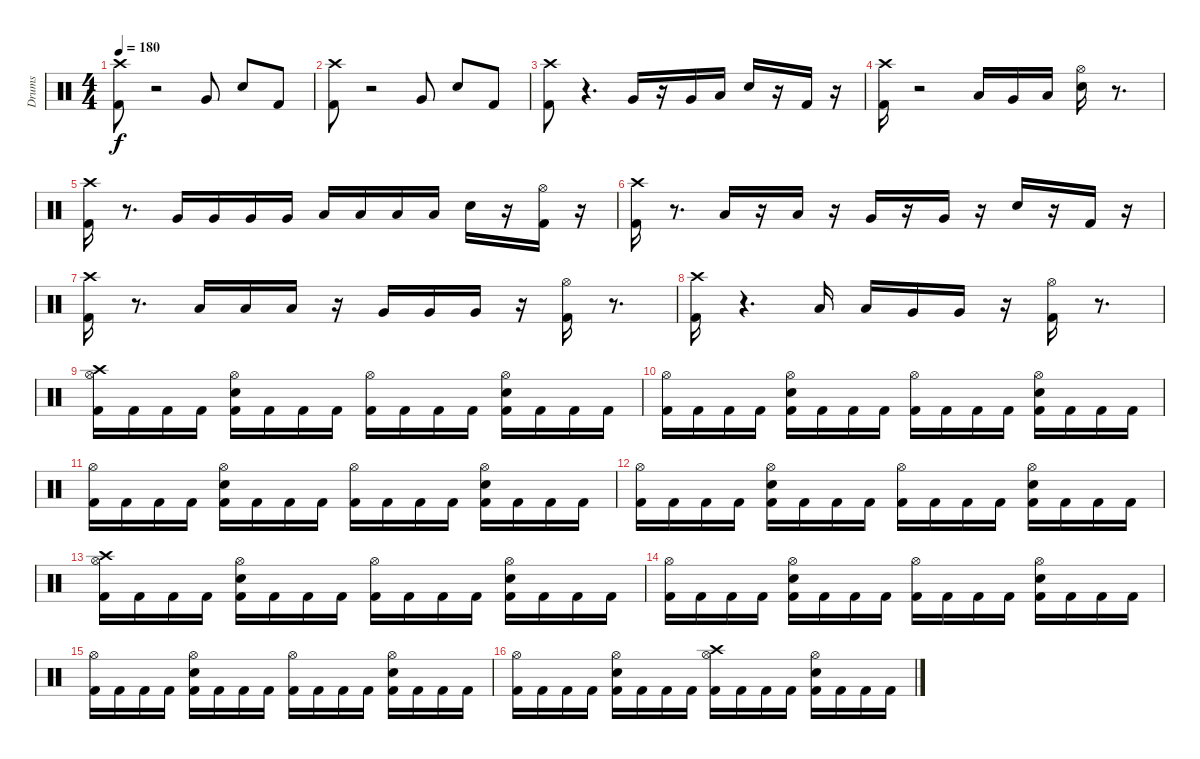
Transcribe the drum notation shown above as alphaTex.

\track ("Drums" "Drums") {instrument percussion}
\staff {score}
\articulation defaults
\ts (4 4)
\tempo 180
\clef neutral
\ks c
("Kick (hit) 2" "Crash high (hit)").8{dy f} r.2 "Very Low Tom (hit)".8 "Snare (hit) 2".8 "Kick (hit) 2".8 |
("Kick (hit) 2" "Crash high (hit)").8 r.2 "Very Low Tom (hit)".8 "Snare (hit) 2".8 "Kick (hit) 2".8 |
("Kick (hit) 2" "Crash high (hit)").8 r.4{d} "Very Low Tom (hit)".16 r.16 "Very Low Tom (hit)".16 "Low Floor Tom (hit)".16 "Snare (hit) 2".16 r.16 "Kick (hit) 2".16 r.16 |
("Kick (hit) 2" "Crash high (hit)").16 r.2 "Low Tom (hit)".16 "Very Low Tom (hit)".16 "Low Floor Tom (hit)".16 ("Snare (hit) 2" "Hi-Hat (open)").16 r.8{d} |
("Kick (hit) 2" "Crash high (hit)").16 r.8{d} "Very Low Tom (hit)".16 "Very Low Tom (hit)".16 "Very Low Tom (hit)".16 "Very Low Tom (hit)".16 "Low Tom (hit)".16 "Low Tom (hit)".16 "Low Tom (hit)".16 "Low Tom (hit)".16 "Snare (hit) 2".16 r.16 ("Kick (hit) 2" "Hi-Hat (open)").16 r.16 |
("Kick (hit) 2" "Crash high (hit)").16 r.8{d} "Low Floor Tom (hit)".16 r.16 "Low Floor Tom (hit)".16 r.16 "Very Low Tom (hit)".16 r.16 "Very Low Tom (hit)".16 r.16 "Snare (hit) 2".16 r.16 "Kick (hit) 2".16 r.16 |
("Kick (hit) 2" "Crash high (hit)").16 r.8{d} "Low Floor Tom (hit)".16 "Low Floor Tom (hit)".16 "Low Floor Tom (hit)".16 r.16 "Very Low Tom (hit)".16 "Very Low Tom (hit)".16 "Very Low Tom (hit)".16 r.16 ("Kick (hit) 2" "Hi-Hat (open)").16 r.8{d} |
("Kick (hit) 2" "Crash high (hit)").16 r.4{d} "Low Tom (hit)".16 "Low Tom (hit)".16 "Very Low Tom (hit)".16 "Very Low Tom (hit)".16 r.16 ("Kick (hit) 2" "Hi-Hat (open)").16 r.8{d} |
("Kick (hit) 2" "Hi-Hat (open)" "Crash high (hit)").16 "Kick (hit) 2".16 "Kick (hit) 2".16 "Kick (hit) 2".16 ("Kick (hit) 2" "Snare (hit) 2" "Hi-Hat (open)").16 "Kick (hit) 2".16 "Kick (hit) 2".16 "Kick (hit) 2".16 ("Kick (hit) 2" "Hi-Hat (open)").16 "Kick (hit) 2".16 "Kick (hit) 2".16 "Kick (hit) 2".16 ("Kick (hit) 2" "Snare (hit) 2" "Hi-Hat (open)").16 "Kick (hit) 2".16 "Kick (hit) 2".16 "Kick (hit) 2".16 |
("Hi-Hat (open)" "Kick (hit) 2").16 "Kick (hit) 2".16 "Kick (hit) 2".16 "Kick (hit) 2".16 ("Kick (hit) 2" "Snare (hit) 2" "Hi-Hat (open)").16 "Kick (hit) 2".16 "Kick (hit) 2".16 "Kick (hit) 2".16 ("Kick (hit) 2" "Hi-Hat (open)").16 "Kick (hit) 2".16 "Kick (hit) 2".16 "Kick (hit) 2".16 ("Kick (hit) 2" "Snare (hit) 2" "Hi-Hat (open)").16 "Kick (hit) 2".16 "Kick (hit) 2".16 "Kick (hit) 2".16 |
("Hi-Hat (open)" "Kick (hit) 2").16 "Kick (hit) 2".16 "Kick (hit) 2".16 "Kick (hit) 2".16 ("Kick (hit) 2" "Snare (hit) 2" "Hi-Hat (open)").16 "Kick (hit) 2".16 "Kick (hit) 2".16 "Kick (hit) 2".16 ("Kick (hit) 2" "Hi-Hat (open)").16 "Kick (hit) 2".16 "Kick (hit) 2".16 "Kick (hit) 2".16 ("Kick (hit) 2" "Snare (hit) 2" "Hi-Hat (open)").16 "Kick (hit) 2".16 "Kick (hit) 2".16 "Kick (hit) 2".16 |
("Hi-Hat (open)" "Kick (hit) 2").16 "Kick (hit) 2".16 "Kick (hit) 2".16 "Kick (hit) 2".16 ("Kick (hit) 2" "Snare (hit) 2" "Hi-Hat (open)").16 "Kick (hit) 2".16 "Kick (hit) 2".16 "Kick (hit) 2".16 ("Kick (hit) 2" "Hi-Hat (open)").16 "Kick (hit) 2".16 "Kick (hit) 2".16 "Kick (hit) 2".16 ("Kick (hit) 2" "Snare (hit) 2" "Hi-Hat (open)").16 "Kick (hit) 2".16 "Kick (hit) 2".16 "Kick (hit) 2".16 |
("Kick (hit) 2" "Hi-Hat (open)" "Crash high (hit)").16 "Kick (hit) 2".16 "Kick (hit) 2".16 "Kick (hit) 2".16 ("Kick (hit) 2" "Snare (hit) 2" "Hi-Hat (open)").16 "Kick (hit) 2".16 "Kick (hit) 2".16 "Kick (hit) 2".16 ("Kick (hit) 2" "Hi-Hat (open)").16 "Kick (hit) 2".16 "Kick (hit) 2".16 "Kick (hit) 2".16 ("Kick (hit) 2" "Snare (hit) 2" "Hi-Hat (open)").16 "Kick (hit) 2".16 "Kick (hit) 2".16 "Kick (hit) 2".16 |
("Hi-Hat (open)" "Kick (hit) 2").16 "Kick (hit) 2".16 "Kick (hit) 2".16 "Kick (hit) 2".16 ("Kick (hit) 2" "Snare (hit) 2" "Hi-Hat (open)").16 "Kick (hit) 2".16 "Kick (hit) 2".16 "Kick (hit) 2".16 ("Kick (hit) 2" "Hi-Hat (open)").16 "Kick (hit) 2".16 "Kick (hit) 2".16 "Kick (hit) 2".16 ("Kick (hit) 2" "Snare (hit) 2" "Hi-Hat (open)").16 "Kick (hit) 2".16 "Kick (hit) 2".16 "Kick (hit) 2".16 |
("Hi-Hat (open)" "Kick (hit) 2").16 "Kick (hit) 2".16 "Kick (hit) 2".16 "Kick (hit) 2".16 ("Kick (hit) 2" "Snare (hit) 2" "Hi-Hat (open)").16 "Kick (hit) 2".16 "Kick (hit) 2".16 "Kick (hit) 2".16 ("Kick (hit) 2" "Hi-Hat (open)").16 "Kick (hit) 2".16 "Kick (hit) 2".16 "Kick (hit) 2".16 ("Kick (hit) 2" "Snare (hit) 2" "Hi-Hat (open)").16 "Kick (hit) 2".16 "Kick (hit) 2".16 "Kick (hit) 2".16 |
("Hi-Hat (open)" "Kick (hit) 2").16 "Kick (hit) 2".16 "Kick (hit) 2".16 "Kick (hit) 2".16 ("Kick (hit) 2" "Snare (hit) 2" "Hi-Hat (open)").16 "Kick (hit) 2".16 "Kick (hit) 2".16 "Kick (hit) 2".16 ("Kick (hit) 2" "Hi-Hat (open)" "Crash high (hit)").16 "Kick (hit) 2".16 "Kick (hit) 2".16 "Kick (hit) 2".16 ("Kick (hit) 2" "Snare (hit) 2" "Hi-Hat (open)").16 "Kick (hit) 2".16 "Kick (hit) 2".16 "Kick (hit) 2".16
